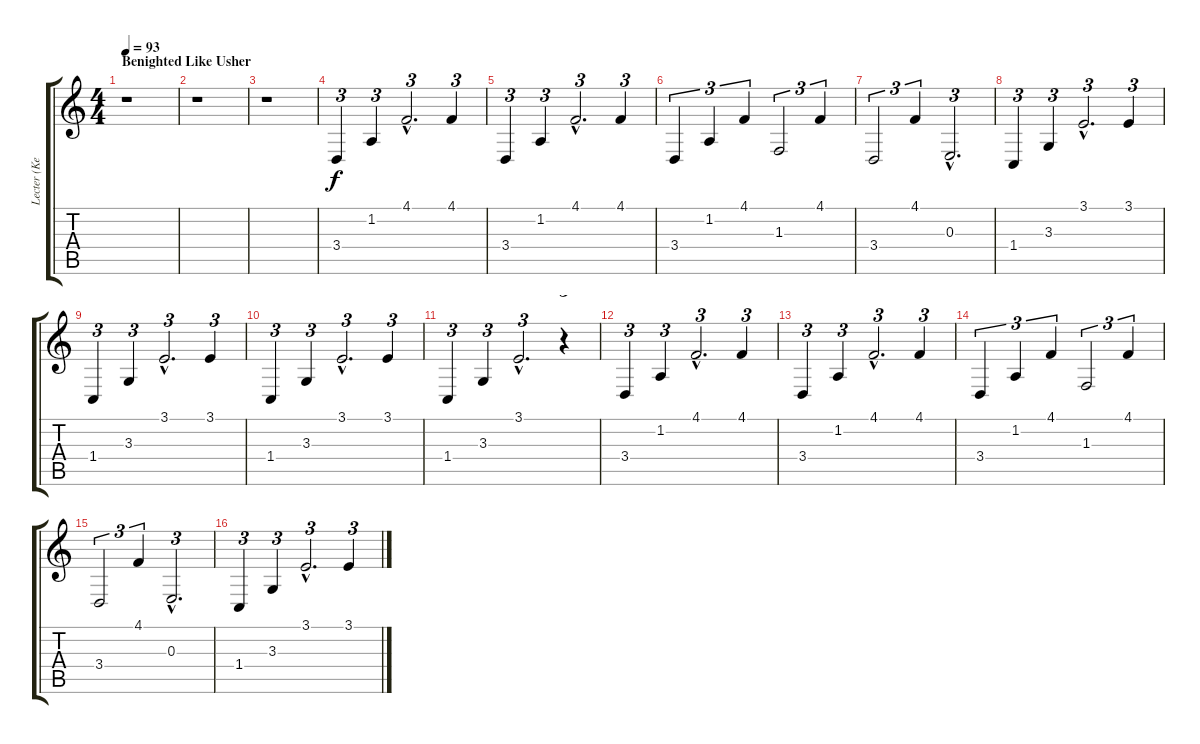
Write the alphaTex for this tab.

\track ("Lecter (KeybLeft)" "Lecter (Ke") {instrument brightacousticpiano}
\staff {score tabs}
\tuning (Db4 Ab3 E3 B2 Gb2 B1) {hide}
\ts (4 4)
\section ("" "Benighted Like Usher")
\tempo 93
\tempo 134
\tempo 93
\clef g2
\ks c
r.1{dy f instrument brightacousticpiano} |
r.1 |
r.1 |
3.4.4{tu (3 2)} 1.2.4{tu (3 2)} 4.1{hac}.2{d tu (3 2)} 4.1.4{tu (3 2)} |
3.4.4{tu (3 2)} 1.2.4{tu (3 2)} 4.1{hac}.2{d tu (3 2)} 4.1.4{tu (3 2)} |
3.4.4{tu (3 2)} 1.2.4{tu (3 2)} 4.1.4{tu (3 2)} 1.3.2{tu (3 2)} 4.1.4{tu (3 2)} |
3.4.2{tu (3 2)} 4.1.4{tu (3 2)} 0.3{hac}.2{d tu (3 2)} |
1.4.4{tu (3 2)} 3.3.4{tu (3 2)} 3.1{hac}.2{d tu (3 2)} 3.1.4{tu (3 2)} |
1.4.4{tu (3 2)} 3.3.4{tu (3 2)} 3.1{hac}.2{d tu (3 2)} 3.1.4{tu (3 2)} |
1.4.4{tu (3 2)} 3.3.4{tu (3 2)} 3.1{hac}.2{d tu (3 2)} 3.1.4{tu (3 2)} |
1.4.4{tu (3 2)} 3.3.4{tu (3 2)} 3.1{hac}.2{d tu (3 2)} r.4{tu (3 2)} |
3.4.4{tu (3 2)} 1.2.4{tu (3 2)} 4.1{hac}.2{d tu (3 2)} 4.1.4{tu (3 2)} |
3.4.4{tu (3 2)} 1.2.4{tu (3 2)} 4.1{hac}.2{d tu (3 2)} 4.1.4{tu (3 2)} |
3.4.4{tu (3 2)} 1.2.4{tu (3 2)} 4.1.4{tu (3 2)} 1.3.2{tu (3 2)} 4.1.4{tu (3 2)} |
3.4.2{tu (3 2)} 4.1.4{tu (3 2)} 0.3{hac}.2{d tu (3 2)} |
1.4.4{tu (3 2)} 3.3.4{tu (3 2)} 3.1{hac}.2{d tu (3 2)} 3.1.4{tu (3 2)}
